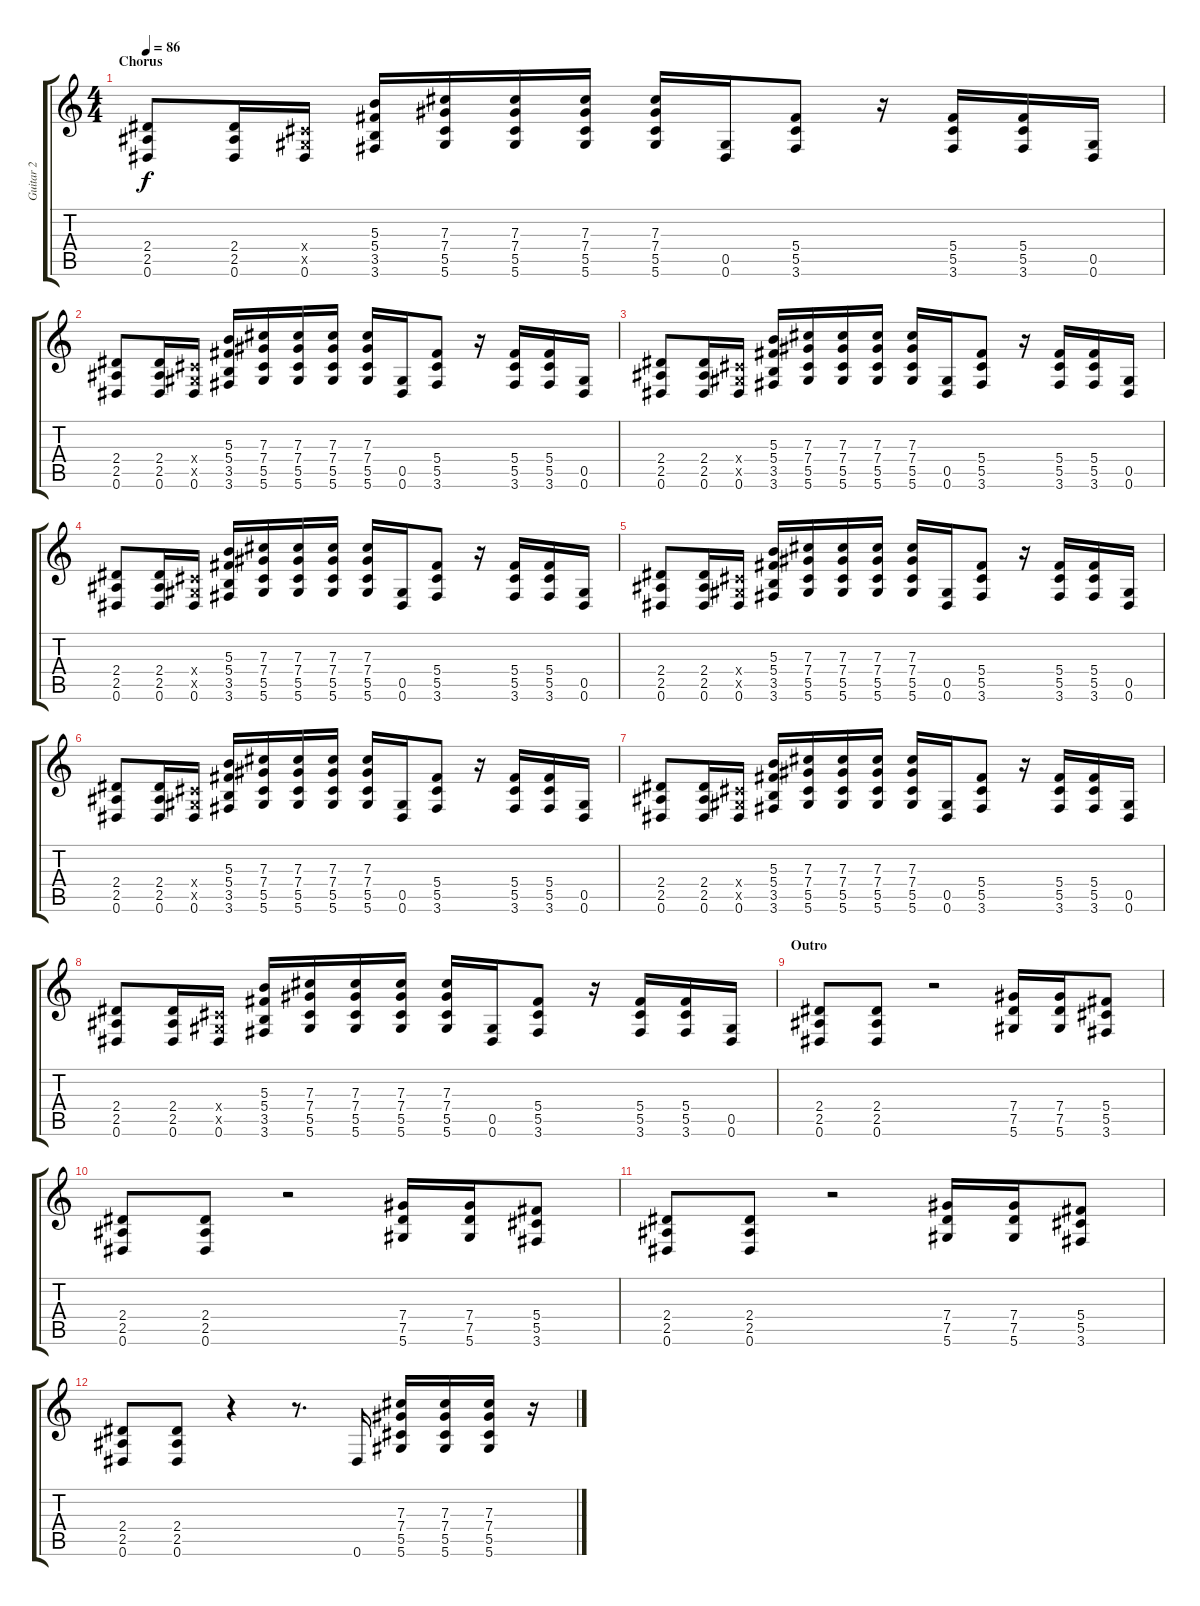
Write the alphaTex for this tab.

\track ("Guitar 2" "Guitar 2") {instrument distortionguitar}
\staff {score tabs}
\tuning (Eb4 Bb3 Gb3 Db3 Ab2 Eb2) {hide}
\ts (4 4)
\section ("" "Chorus")
\tempo 86
\clef g2
\ks c
(2.4 2.5 0.6).8{dy f} (2.4 2.5 0.6).16 (0.4{x} 0.5{x} 0.6).16 (5.3 5.4 3.5 3.6).16 (7.3 7.4 5.5 5.6).16 (7.3 7.4 5.5 5.6).16 (7.3 7.4 5.5 5.6).16 (7.3 7.4 5.5 5.6).16 (0.5 0.6).16 (5.4 5.5 3.6).8 r.16 (5.4 5.5 3.6).16 (5.4 5.5 3.6).16 (0.5 0.6).16 |
(2.4 2.5 0.6).8 (2.4 2.5 0.6).16 (0.4{x} 0.5{x} 0.6).16 (5.3 5.4 3.5 3.6).16 (7.3 7.4 5.5 5.6).16 (7.3 7.4 5.5 5.6).16 (7.3 7.4 5.5 5.6).16 (7.3 7.4 5.5 5.6).16 (0.5 0.6).16 (5.4 5.5 3.6).8 r.16 (5.4 5.5 3.6).16 (5.4 5.5 3.6).16 (0.5 0.6).16 |
(2.4 2.5 0.6).8 (2.4 2.5 0.6).16 (0.4{x} 0.5{x} 0.6).16 (5.3 5.4 3.5 3.6).16 (7.3 7.4 5.5 5.6).16 (7.3 7.4 5.5 5.6).16 (7.3 7.4 5.5 5.6).16 (7.3 7.4 5.5 5.6).16 (0.5 0.6).16 (5.4 5.5 3.6).8 r.16 (5.4 5.5 3.6).16 (5.4 5.5 3.6).16 (0.5 0.6).16 |
(2.4 2.5 0.6).8 (2.4 2.5 0.6).16 (0.4{x} 0.5{x} 0.6).16 (5.3 5.4 3.5 3.6).16 (7.3 7.4 5.5 5.6).16 (7.3 7.4 5.5 5.6).16 (7.3 7.4 5.5 5.6).16 (7.3 7.4 5.5 5.6).16 (0.5 0.6).16 (5.4 5.5 3.6).8 r.16 (5.4 5.5 3.6).16 (5.4 5.5 3.6).16 (0.5 0.6).16 |
(2.4 2.5 0.6).8 (2.4 2.5 0.6).16 (0.4{x} 0.5{x} 0.6).16 (5.3 5.4 3.5 3.6).16 (7.3 7.4 5.5 5.6).16 (7.3 7.4 5.5 5.6).16 (7.3 7.4 5.5 5.6).16 (7.3 7.4 5.5 5.6).16 (0.5 0.6).16 (5.4 5.5 3.6).8 r.16 (5.4 5.5 3.6).16 (5.4 5.5 3.6).16 (0.5 0.6).16 |
(2.4 2.5 0.6).8 (2.4 2.5 0.6).16 (0.4{x} 0.5{x} 0.6).16 (5.3 5.4 3.5 3.6).16 (7.3 7.4 5.5 5.6).16 (7.3 7.4 5.5 5.6).16 (7.3 7.4 5.5 5.6).16 (7.3 7.4 5.5 5.6).16 (0.5 0.6).16 (5.4 5.5 3.6).8 r.16 (5.4 5.5 3.6).16 (5.4 5.5 3.6).16 (0.5 0.6).16 |
(2.4 2.5 0.6).8 (2.4 2.5 0.6).16 (0.4{x} 0.5{x} 0.6).16 (5.3 5.4 3.5 3.6).16 (7.3 7.4 5.5 5.6).16 (7.3 7.4 5.5 5.6).16 (7.3 7.4 5.5 5.6).16 (7.3 7.4 5.5 5.6).16 (0.5 0.6).16 (5.4 5.5 3.6).8 r.16 (5.4 5.5 3.6).16 (5.4 5.5 3.6).16 (0.5 0.6).16 |
(2.4 2.5 0.6).8 (2.4 2.5 0.6).16 (0.4{x} 0.5{x} 0.6).16 (5.3 5.4 3.5 3.6).16 (7.3 7.4 5.5 5.6).16 (7.3 7.4 5.5 5.6).16 (7.3 7.4 5.5 5.6).16 (7.3 7.4 5.5 5.6).16 (0.5 0.6).16 (5.4 5.5 3.6).8 r.16 (5.4 5.5 3.6).16 (5.4 5.5 3.6).16 (0.5 0.6).16 |
\section ("" "Outro")
(2.4 2.5 0.6).8 (2.4 2.5 0.6).8 r.2 (7.4 7.5 5.6).16 (7.4 7.5 5.6).16 (5.4 5.5 3.6).8 |
(2.4 2.5 0.6).8 (2.4 2.5 0.6).8 r.2 (7.4 7.5 5.6).16 (7.4 7.5 5.6).16 (5.4 5.5 3.6).8 |
(2.4 2.5 0.6).8 (2.4 2.5 0.6).8 r.2 (7.4 7.5 5.6).16 (7.4 7.5 5.6).16 (5.4 5.5 3.6).8 |
(2.4 2.5 0.6).8 (2.4 2.5 0.6).8 r.4 r.8{d} 0.6.16 (7.3 7.4 5.5 5.6).16 (7.3 7.4 5.5 5.6).16 (7.3 7.4 5.5 5.6).16 r.16
